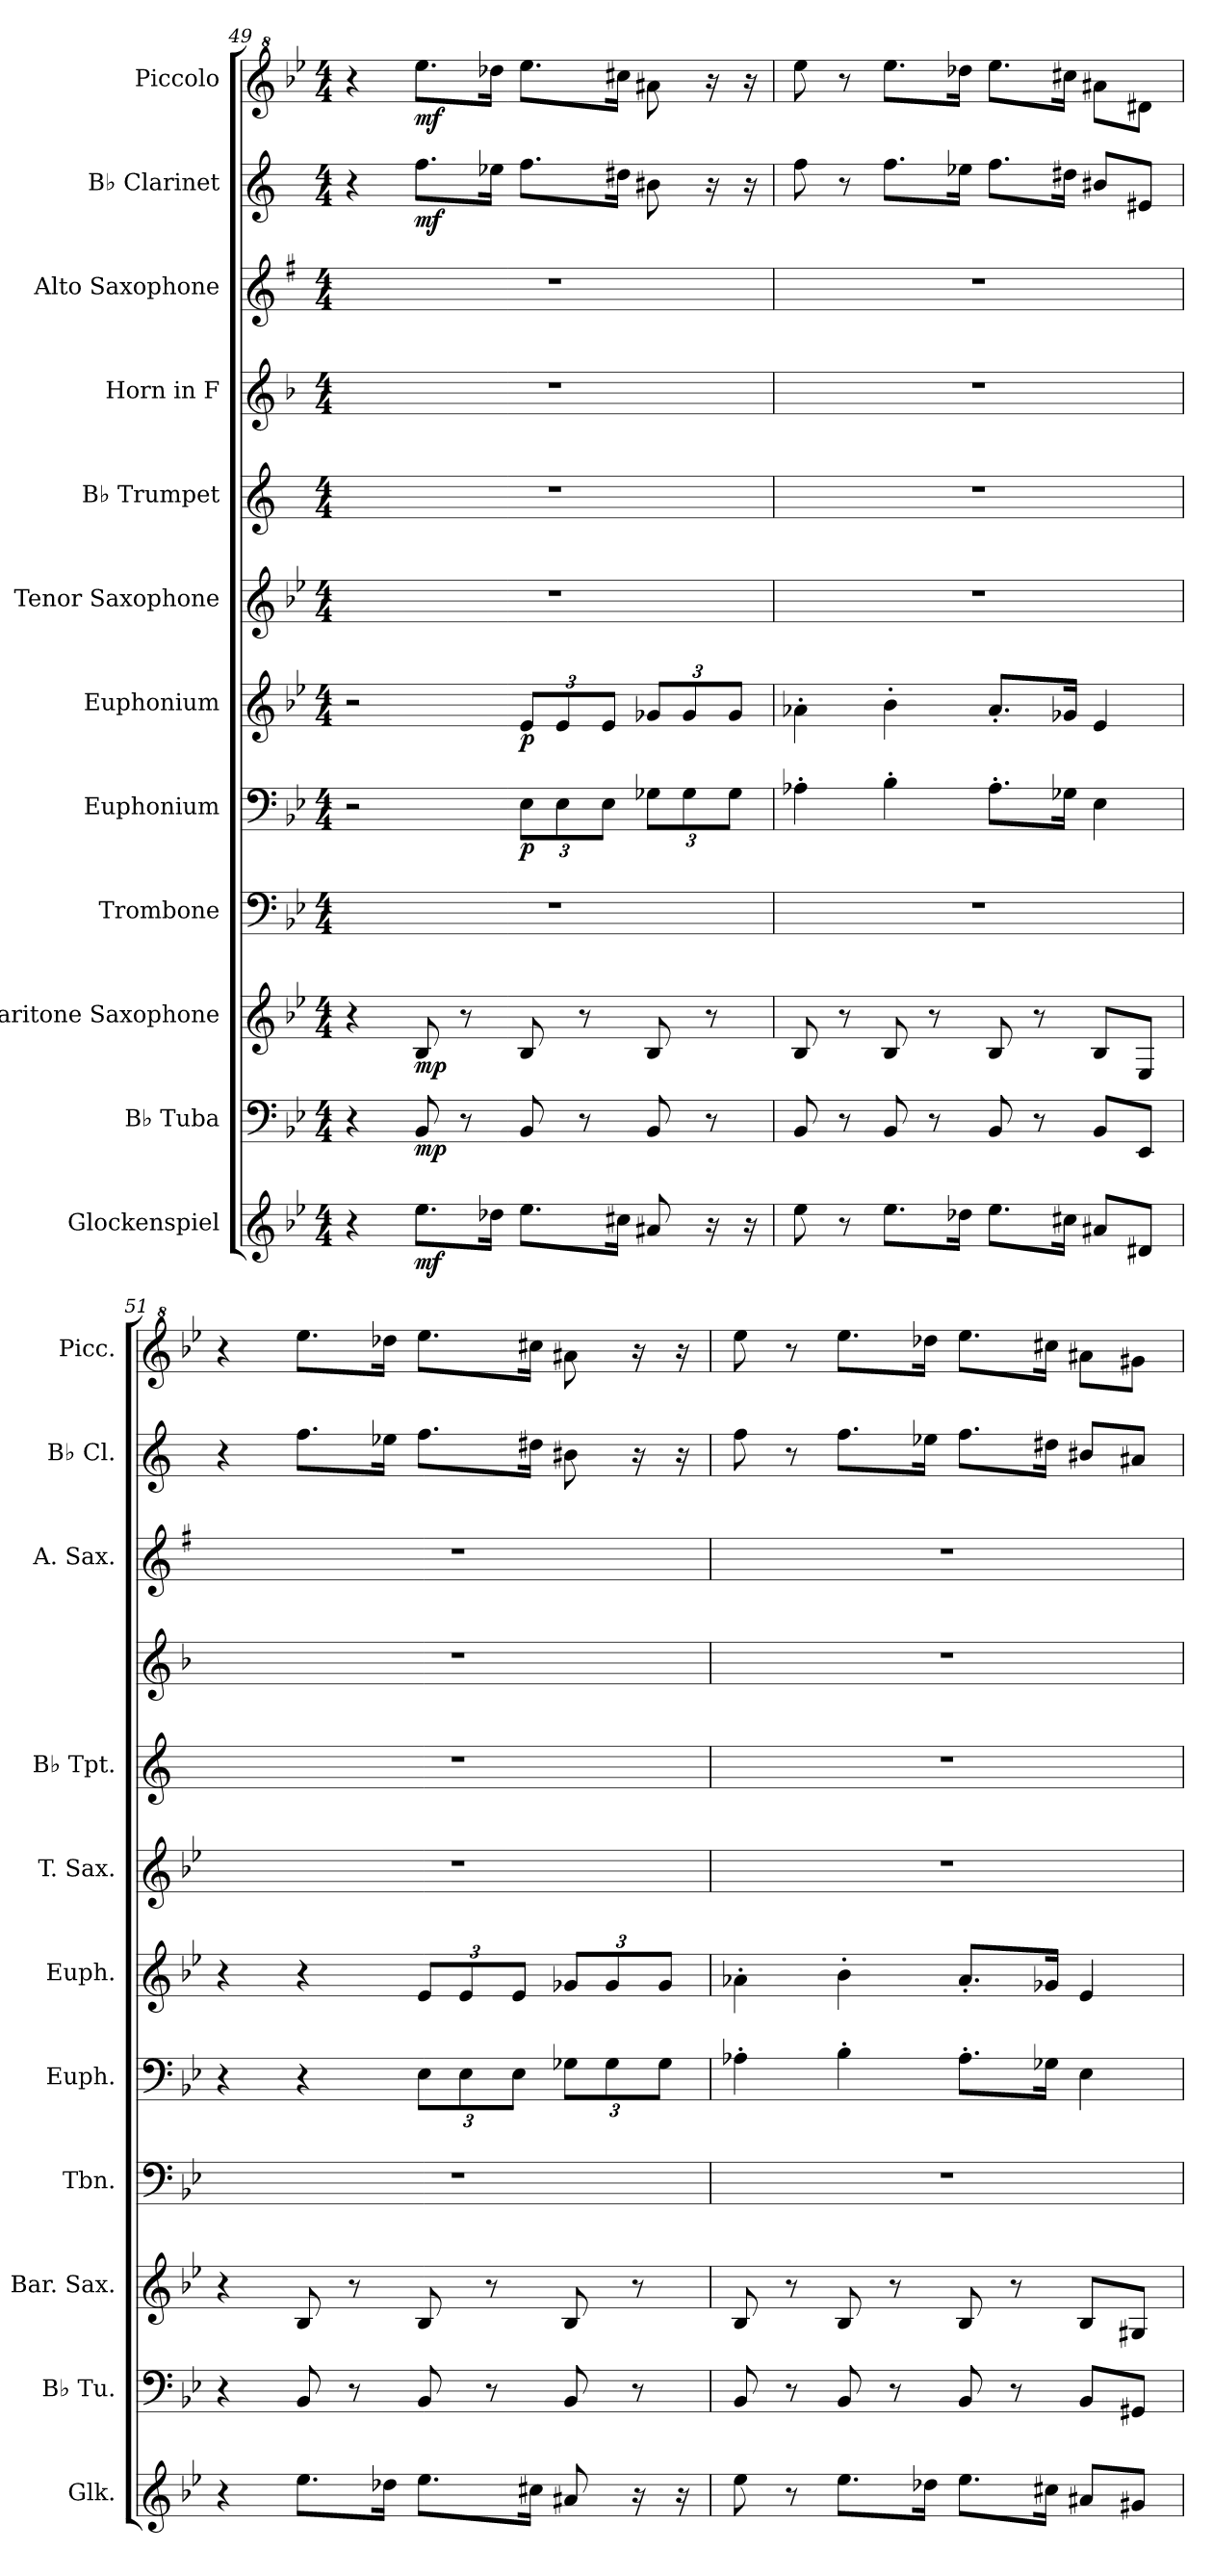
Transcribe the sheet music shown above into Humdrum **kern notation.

**kern	**dynam	**kern	**dynam	**kern	**dynam	**kern	**kern	**dynam	**kern	**dynam	**kern	**kern	**kern	**kern	**kern	**dynam	**kern	**dynam
*part12	*part12	*part11	*part11	*part10	*part10	*part9	*part8	*part8	*part7	*part7	*part6	*part5	*part4	*part3	*part2	*part2	*part1	*part1
*staff12	*staff12	*staff11	*staff11	*staff10	*staff10	*staff9	*staff8	*staff8	*staff7	*staff7	*staff6	*staff5	*staff4	*staff3	*staff2	*staff2	*staff1	*staff1
*I"Glockenspiel	*	*I"B♭ Tuba	*	*I"Baritone Saxophone	*	*I"Trombone	*I"Euphonium	*	*I"Euphonium	*	*I"Tenor Saxophone	*I"B♭ Trumpet	*I"Horn in F	*I"Alto Saxophone	*I"B♭ Clarinet	*	*I"Piccolo	*
*I'Glk.	*	*I'B♭ Tu.	*	*I'Bar. Sax.	*	*I'Tbn.	*I'Euph.	*	*I'Euph.	*	*I'T. Sax.	*I'B♭ Tpt.	*	*I'A. Sax.	*I'B♭ Cl.	*	*I'Picc.	*
*clefG2	*	*clefF4	*	*clefG2	*	*clefF4	*clefF4	*	*clefG2	*	*clefG2	*clefG2	*clefG2	*clefG2	*clefG2	*	*clefG^2	*
*ITrd-14c-24	*	*	*	*ITrd12c21	*	*	*	*	*ITrd8c14	*	*ITrd8c14	*ITrd1c2	*ITrd4c7	*ITrd5c9	*ITrd1c2	*	*ITrd-7c-12	*
*k[b-e-]	*	*k[b-e-]	*	*k[b-e-]	*	*k[b-e-]	*k[b-e-]	*	*k[b-e-]	*	*k[b-e-]	*k[b-e-]	*k[b-e-]	*k[b-e-]	*k[b-e-]	*	*k[b-e-]	*
*M4/4	*	*M4/4	*	*M4/4	*	*M4/4	*M4/4	*	*M4/4	*	*M4/4	*M4/4	*M4/4	*M4/4	*M4/4	*	*M4/4	*
=49	=49	=49	=49	=49	=49	=49	=49	=49	=49	=49	=49	=49	=49	=49	=49	=49	=49	=49
4r	.	4r	.	4r	.	1r	2r	.	2r	.	1r	1r	1r	1r	4r	.	4r	.
!	!LO:DY:b	!	!LO:DY:b	!	!LO:DY:b	!	!	!	!	!	!	!	!	!	!	!LO:DY:b	!	!LO:DY:b
8.eeee-\L	mf	8BB-/	mp	8BB-/	mp	.	.	.	.	.	.	.	.	.	8.ee-\L	mf	8.eeee-\L	mf
.	.	8r	.	8r	.	.	.	.	.	.	.	.	.	.	.	.	.	.
16dddd-X\Jk	.	.	.	.	.	.	.	.	.	.	.	.	.	.	16dd-X\Jk	.	16dddd-X\Jk	.
*	*	*	*	*	*	*	*Xbrackettup	*	*Xbrackettup	*	*	*	*	*	*	*	*	*
!	!	!	!	!	!	!	!	!LO:DY:b	!	!LO:DY:b	!	!	!	!	!	!	!	!
8.eeee-\L	.	8BB-/	.	8BB-/	.	.	12E-\L	p	12E-/L	p	.	.	.	.	8.ee-\L	.	8.eeee-\L	.
.	.	.	.	.	.	.	12E-\	.	12E-/	.	.	.	.	.	.	.	.	.
.	.	8r	.	8r	.	.	.	.	.	.	.	.	.	.	.	.	.	.
.	.	.	.	.	.	.	12E-\J	.	12E-/J	.	.	.	.	.	.	.	.	.
16cccc#X\Jk	.	.	.	.	.	.	.	.	.	.	.	.	.	.	16cc#X\Jk	.	16cccc#X\Jk	.
8aaa#X/	.	8BB-/	.	8BB-/	.	.	12G-X\L	.	12G-X/L	.	.	.	.	.	8a#X\	.	8aaa#X\	.
.	.	.	.	.	.	.	12G-\	.	12G-/	.	.	.	.	.	.	.	.	.
16r	.	8r	.	8r	.	.	.	.	.	.	.	.	.	.	16r	.	16r	.
.	.	.	.	.	.	.	12G-\J	.	12G-/J	.	.	.	.	.	.	.	.	.
16r	.	.	.	.	.	.	.	.	.	.	.	.	.	.	16r	.	16r	.
!!LO:PB:g=z
=50	=50	=50	=50	=50	=50	=50	=50	=50	=50	=50	=50	=50	=50	=50	=50	=50	=50	=50
8eeee-\	.	8BB-/	.	8BB-/	.	1r	4A-X'\	.	4A-X'\	.	1r	1r	1r	1r	8ee-\	.	8eeee-\	.
8r	.	8r	.	8r	.	.	.	.	.	.	.	.	.	.	8r	.	8r	.
8.eeee-\L	.	8BB-/	.	8BB-/	.	.	4B-'\	.	4B-'\	.	.	.	.	.	8.ee-\L	.	8.eeee-\L	.
.	.	8r	.	8r	.	.	.	.	.	.	.	.	.	.	.	.	.	.
16dddd-X\Jk	.	.	.	.	.	.	.	.	.	.	.	.	.	.	16dd-X\Jk	.	16dddd-X\Jk	.
8.eeee-\L	.	8BB-/	.	8BB-/	.	.	8.A-'\L	.	8.A-'/L	.	.	.	.	.	8.ee-\L	.	8.eeee-\L	.
.	.	8r	.	8r	.	.	.	.	.	.	.	.	.	.	.	.	.	.
16cccc#X\Jk	.	.	.	.	.	.	16G-X\Jk	.	16G-X/Jk	.	.	.	.	.	16cc#X\Jk	.	16cccc#X\Jk	.
8aaa#X/L	.	8BB-/L	.	8BB-/L	.	.	4E-\	.	4E-/	.	.	.	.	.	8a#X/L	.	8aaa#X\L	.
8ddd#X/J	.	8EE-/J	.	8EE-/J	.	.	.	.	.	.	.	.	.	.	8d#X/J	.	8ddd#X\J	.
=51	=51	=51	=51	=51	=51	=51	=51	=51	=51	=51	=51	=51	=51	=51	=51	=51	=51	=51
4r	.	4r	.	4r	.	1r	4r	.	4r	.	1r	1r	1r	1r	4r	.	4r	.
8.eeee-\L	.	8BB-/	.	8BB-/	.	.	4r	.	4r	.	.	.	.	.	8.ee-\L	.	8.eeee-\L	.
.	.	8r	.	8r	.	.	.	.	.	.	.	.	.	.	.	.	.	.
16dddd-X\Jk	.	.	.	.	.	.	.	.	.	.	.	.	.	.	16dd-X\Jk	.	16dddd-X\Jk	.
8.eeee-\L	.	8BB-/	.	8BB-/	.	.	12E-\L	.	12E-/L	.	.	.	.	.	8.ee-\L	.	8.eeee-\L	.
.	.	.	.	.	.	.	12E-\	.	12E-/	.	.	.	.	.	.	.	.	.
.	.	8r	.	8r	.	.	.	.	.	.	.	.	.	.	.	.	.	.
.	.	.	.	.	.	.	12E-\J	.	12E-/J	.	.	.	.	.	.	.	.	.
16cccc#X\Jk	.	.	.	.	.	.	.	.	.	.	.	.	.	.	16cc#X\Jk	.	16cccc#X\Jk	.
8aaa#X/	.	8BB-/	.	8BB-/	.	.	12G-X\L	.	12G-X/L	.	.	.	.	.	8a#X\	.	8aaa#X\	.
.	.	.	.	.	.	.	12G-\	.	12G-/	.	.	.	.	.	.	.	.	.
16r	.	8r	.	8r	.	.	.	.	.	.	.	.	.	.	16r	.	16r	.
.	.	.	.	.	.	.	12G-\J	.	12G-/J	.	.	.	.	.	.	.	.	.
16r	.	.	.	.	.	.	.	.	.	.	.	.	.	.	16r	.	16r	.
=52	=52	=52	=52	=52	=52	=52	=52	=52	=52	=52	=52	=52	=52	=52	=52	=52	=52	=52
8eeee-\	.	8BB-/	.	8BB-/	.	1r	4A-X'\	.	4A-X'\	.	1r	1r	1r	1r	8ee-\	.	8eeee-\	.
8r	.	8r	.	8r	.	.	.	.	.	.	.	.	.	.	8r	.	8r	.
8.eeee-\L	.	8BB-/	.	8BB-/	.	.	4B-'\	.	4B-'\	.	.	.	.	.	8.ee-\L	.	8.eeee-\L	.
.	.	8r	.	8r	.	.	.	.	.	.	.	.	.	.	.	.	.	.
16dddd-X\Jk	.	.	.	.	.	.	.	.	.	.	.	.	.	.	16dd-X\Jk	.	16dddd-X\Jk	.
8.eeee-\L	.	8BB-/	.	8BB-/	.	.	8.A-'\L	.	8.A-'/L	.	.	.	.	.	8.ee-\L	.	8.eeee-\L	.
.	.	8r	.	8r	.	.	.	.	.	.	.	.	.	.	.	.	.	.
16cccc#X\Jk	.	.	.	.	.	.	16G-X\Jk	.	16G-X/Jk	.	.	.	.	.	16cc#X\Jk	.	16cccc#X\Jk	.
8aaa#X/L	.	8BB-/L	.	8BB-/L	.	.	4E-\	.	4E-/	.	.	.	.	.	8a#X/L	.	8aaa#X\L	.
8ggg#X/J	.	8GG#X/J	.	8GG#X/J	.	.	.	.	.	.	.	.	.	.	8g#X/J	.	8ggg#X\J	.
=	=	=	=	=	=	=	=	=	=	=	=	=	=	=	=	=	=	=
*-	*-	*-	*-	*-	*-	*-	*-	*-	*-	*-	*-	*-	*-	*-	*-	*-	*-	*-
